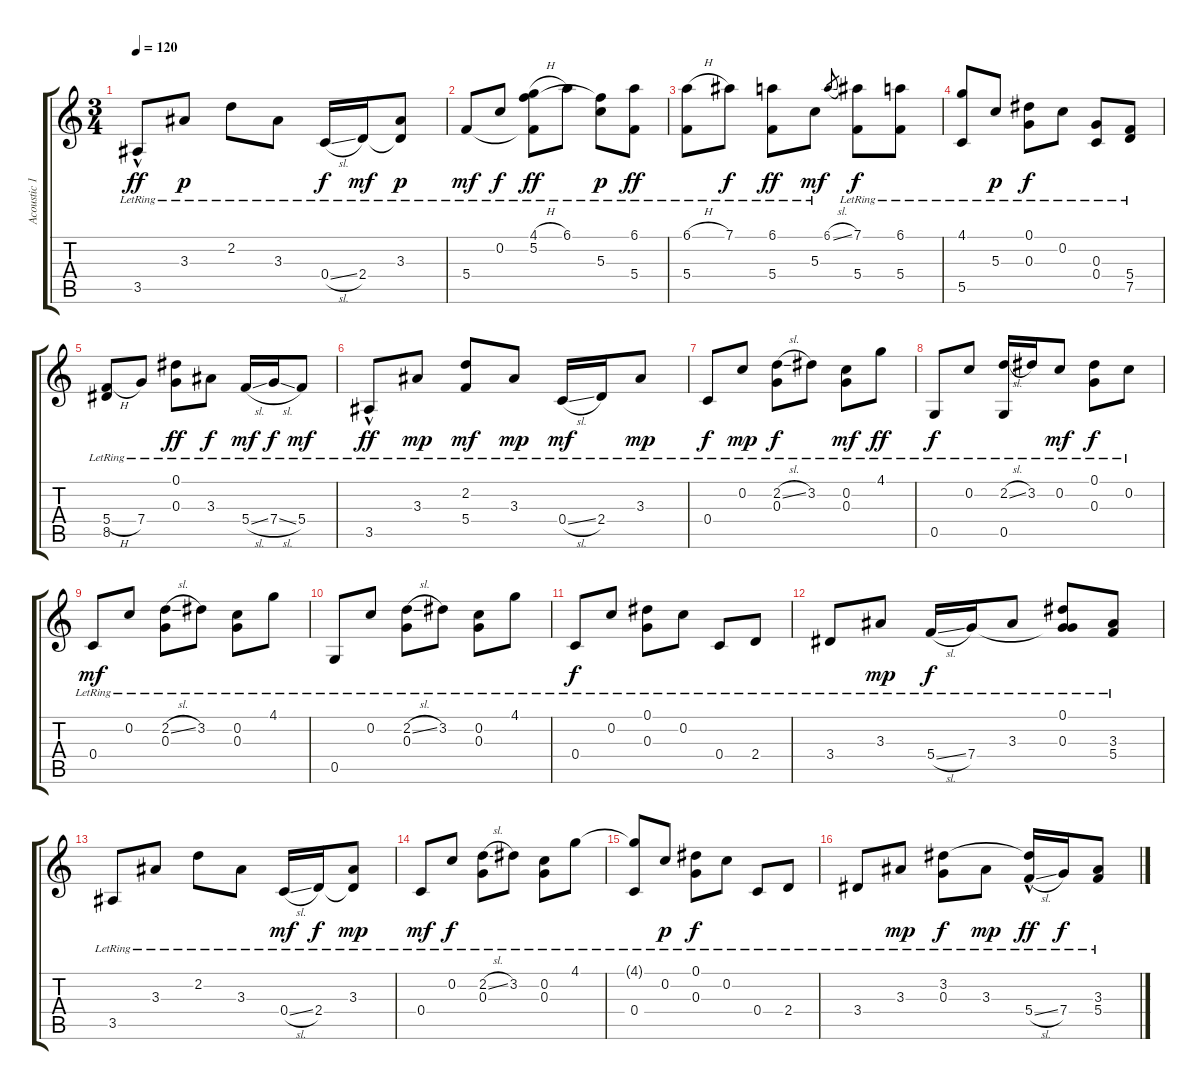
\track ("Acoustic 1" "Acoustic 1") {instrument acousticguitarsteel}
\staff {score tabs}
\tuning (Eb4 C4 G3 C3 G2 C2) {hide}
\ts (3 4)
\tempo 120
\clef g2
\ks c
3.5{hac lr}.8{dy ff} 3.3{lr}.8{dy p} 2.2{lr}.8 3.3{lr}.8 0.4{sl lr}.16{dy f} 2.4{lr}.16{dy mf} (3.3{lr} 2.4{t}).8{dy p} |
5.4{lr}.8{dy mf} 0.2{lr}.8{dy f} (4.1{h lr} 5.2{lr} 5.4{t}).8{dy ff} 6.1{lr}.8 (5.2{t} 5.3{lr}).8{dy p} (6.1{lr} 5.4{lr}).8{dy ff} |
(6.1{h lr} 5.4{lr}).8 7.1{lr}.8{dy f} (6.1{lr} 5.4{lr}).8{dy ff} 5.3{lr}.8{dy mf} 6.1{sl}.8{gr} (7.1{lr} 5.4{lr}).8{dy f} (6.1{lr} 5.4{lr}).8 |
(4.1{lr} 5.5{lr}).8 5.3{lr}.8{dy p} (0.1{lr} 0.3{lr}).8{dy f} 0.2{lr}.8 (0.3{lr} 0.4{lr}).8 (5.4{lr} 7.5{lr}).8 |
(5.4{h lr} 8.5{lr}).8 7.4{lr}.8 (0.1{lr} 0.3{lr}).8{dy ff} 3.3{lr}.8{dy f} 5.4{sl lr}.16{dy mf} 7.4{sl lr}.16{dy f} 5.4{lr}.8{dy mf} |
3.5{hac lr}.8{dy ff} 3.3{lr}.8{dy mp} (2.2{lr} 5.4{lr}).8{dy mf} 3.3{lr}.8{dy mp} 0.4{sl lr}.16{dy mf} 2.4{lr}.16 3.3{lr}.8{dy mp} |
0.4{lr}.8{dy f} 0.2{lr}.8{dy mp} (2.2{sl lr} 0.3{lr}).8{dy f} 3.2{lr}.8 (0.2{lr} 0.3{lr}).8{dy mf} 4.1{lr}.8{dy ff} |
0.5{lr}.8{dy f} 0.2{lr}.8 (2.2{sl lr} 0.5{lr}).16 3.2{lr}.16 0.2{lr}.8{dy mf} (0.1{lr} 0.3{lr}).8{dy f} 0.2{lr}.8 |
0.4{lr}.8{dy mf} 0.2{lr}.8 (2.2{sl lr} 0.3{lr}).8 3.2{lr}.8 (0.2{lr} 0.3{lr}).8 4.1{lr}.8 |
0.5{lr}.8 0.2{lr}.8 (2.2{sl lr} 0.3{lr}).8 3.2{lr}.8 (0.2{lr} 0.3{lr}).8 4.1{lr}.8 |
0.4{lr}.8{dy f} 0.2{lr}.8 (0.1{lr} 0.3{lr}).8 0.2{lr}.8 0.4{lr}.8 2.4{lr}.8 |
3.4{lr}.8 3.3{lr}.8{dy mp} 5.4{sl lr}.16{dy f} 7.4{lr}.16 3.3{lr}.8 (0.1{lr} 0.3{lr} 7.4{t}).8 (3.3{lr} 5.4{lr}).8 |
3.5{lr}.8 3.3{lr}.8 2.2{lr}.8 3.3{lr}.8 0.4{sl lr}.16{dy mf} 2.4{lr}.16{dy f} (3.3{lr} 2.4{t}).8{dy mp} |
0.4{lr}.8{dy mf} 0.2{lr}.8{dy f} (2.2{sl lr} 0.3{lr}).8 3.2{lr}.8 (0.2{lr} 0.3{lr}).8 4.1{lr}.8 |
(4.1{t} 0.4{lr}).8 0.2{lr}.8{dy p} (0.1{lr} 0.3{lr}).8{dy f} 0.2{lr}.8 0.4{lr}.8 2.4{lr}.8 |
3.4{lr}.8 3.3{lr}.8{dy mp} (3.2{lr} 0.3{lr}).8{dy f} 3.3{lr}.8{dy mp} (3.2{t} 5.4{sl hac lr}).16{dy ff} 7.4{lr}.16{dy f} (3.3{lr} 5.4{lr}).8
